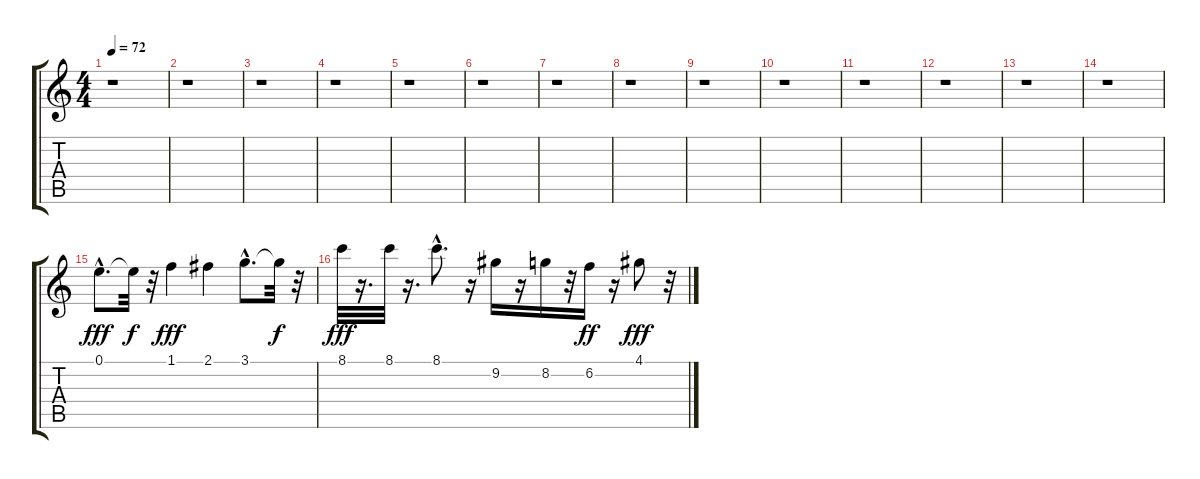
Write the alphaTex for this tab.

\track "" {instrument acousticguitarnylon}
\staff {score tabs}
\tuning (E4 B3 G3 D3 A2 E2) {hide}
\ts (4 4)
\tempo 72
\clef g2
\ks c
r.1{dy fff} |
r.1 |
r.1 |
r.1 |
r.1 |
r.1 |
r.1 |
r.1 |
r.1 |
r.1 |
r.1 |
r.1 |
r.1 |
r.1 |
0.1{hac}.8{d} 0.1{t}.32{dy f} r.32 1.1.4{dy fff} 2.1.4 3.1{hac}.8{d} 3.1{t}.32{dy f} r.32 |
8.1.32{dy fff} r.16{d} 8.1.32 r.16{d} 8.1{hac}.8{d} r.16 9.2.16 r.16 8.2.16 r.32 6.2.16{dy ff} r.16 4.1.8{dy fff} r.32
